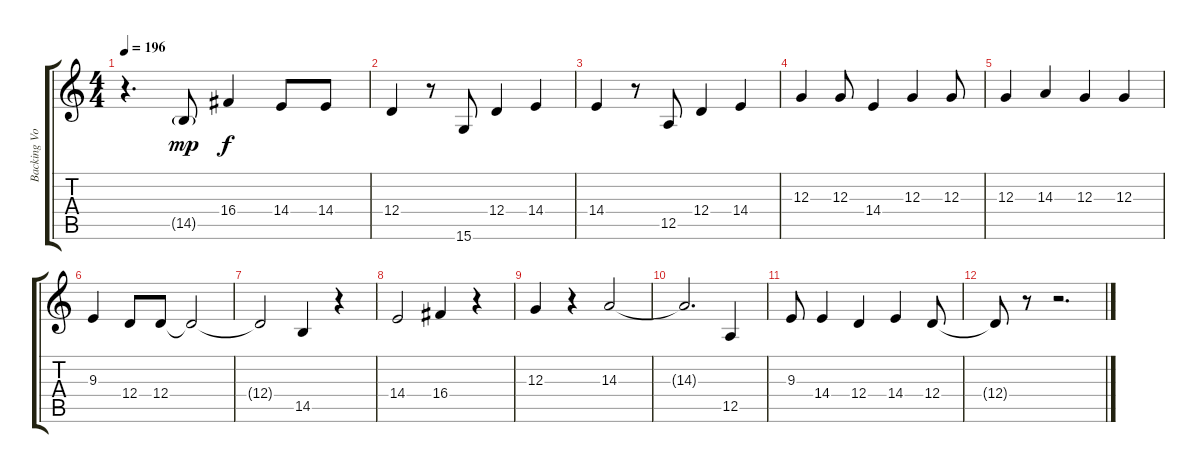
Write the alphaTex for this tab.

\track ("Backing Vocal" "Backing Vo") {instrument clarinet}
\staff {score tabs}
\tuning (E4 B3 G3 D3 A2 E2) {hide}
\ts (4 4)
\tempo 196
\clef g2
\ks c
r.4{d dy f} 14.5{g}.8{dy mp} 16.4.4{dy f} 14.4.8 14.4.8 |
12.4.4 r.8 15.6.8 12.4.4 14.4.4 |
14.4.4 r.8 12.5.8 12.4.4 14.4.4 |
12.3.4 12.3.8 14.4.4 12.3.4 12.3.8 |
12.3.4 14.3.4 12.3.4 12.3.4 |
9.3.4 12.4.8 12.4.8 12.4{t}.2 |
12.4{t}.2 14.5.4 r.4 |
14.4.2 16.4.4 r.4 |
12.3.4 r.4 14.3.2 |
14.3{t}.2{d} 12.5.4 |
9.3.8 14.4.4 12.4.4 14.4.4 12.4.8 |
12.4{t}.8 r.8 r.2{d}
